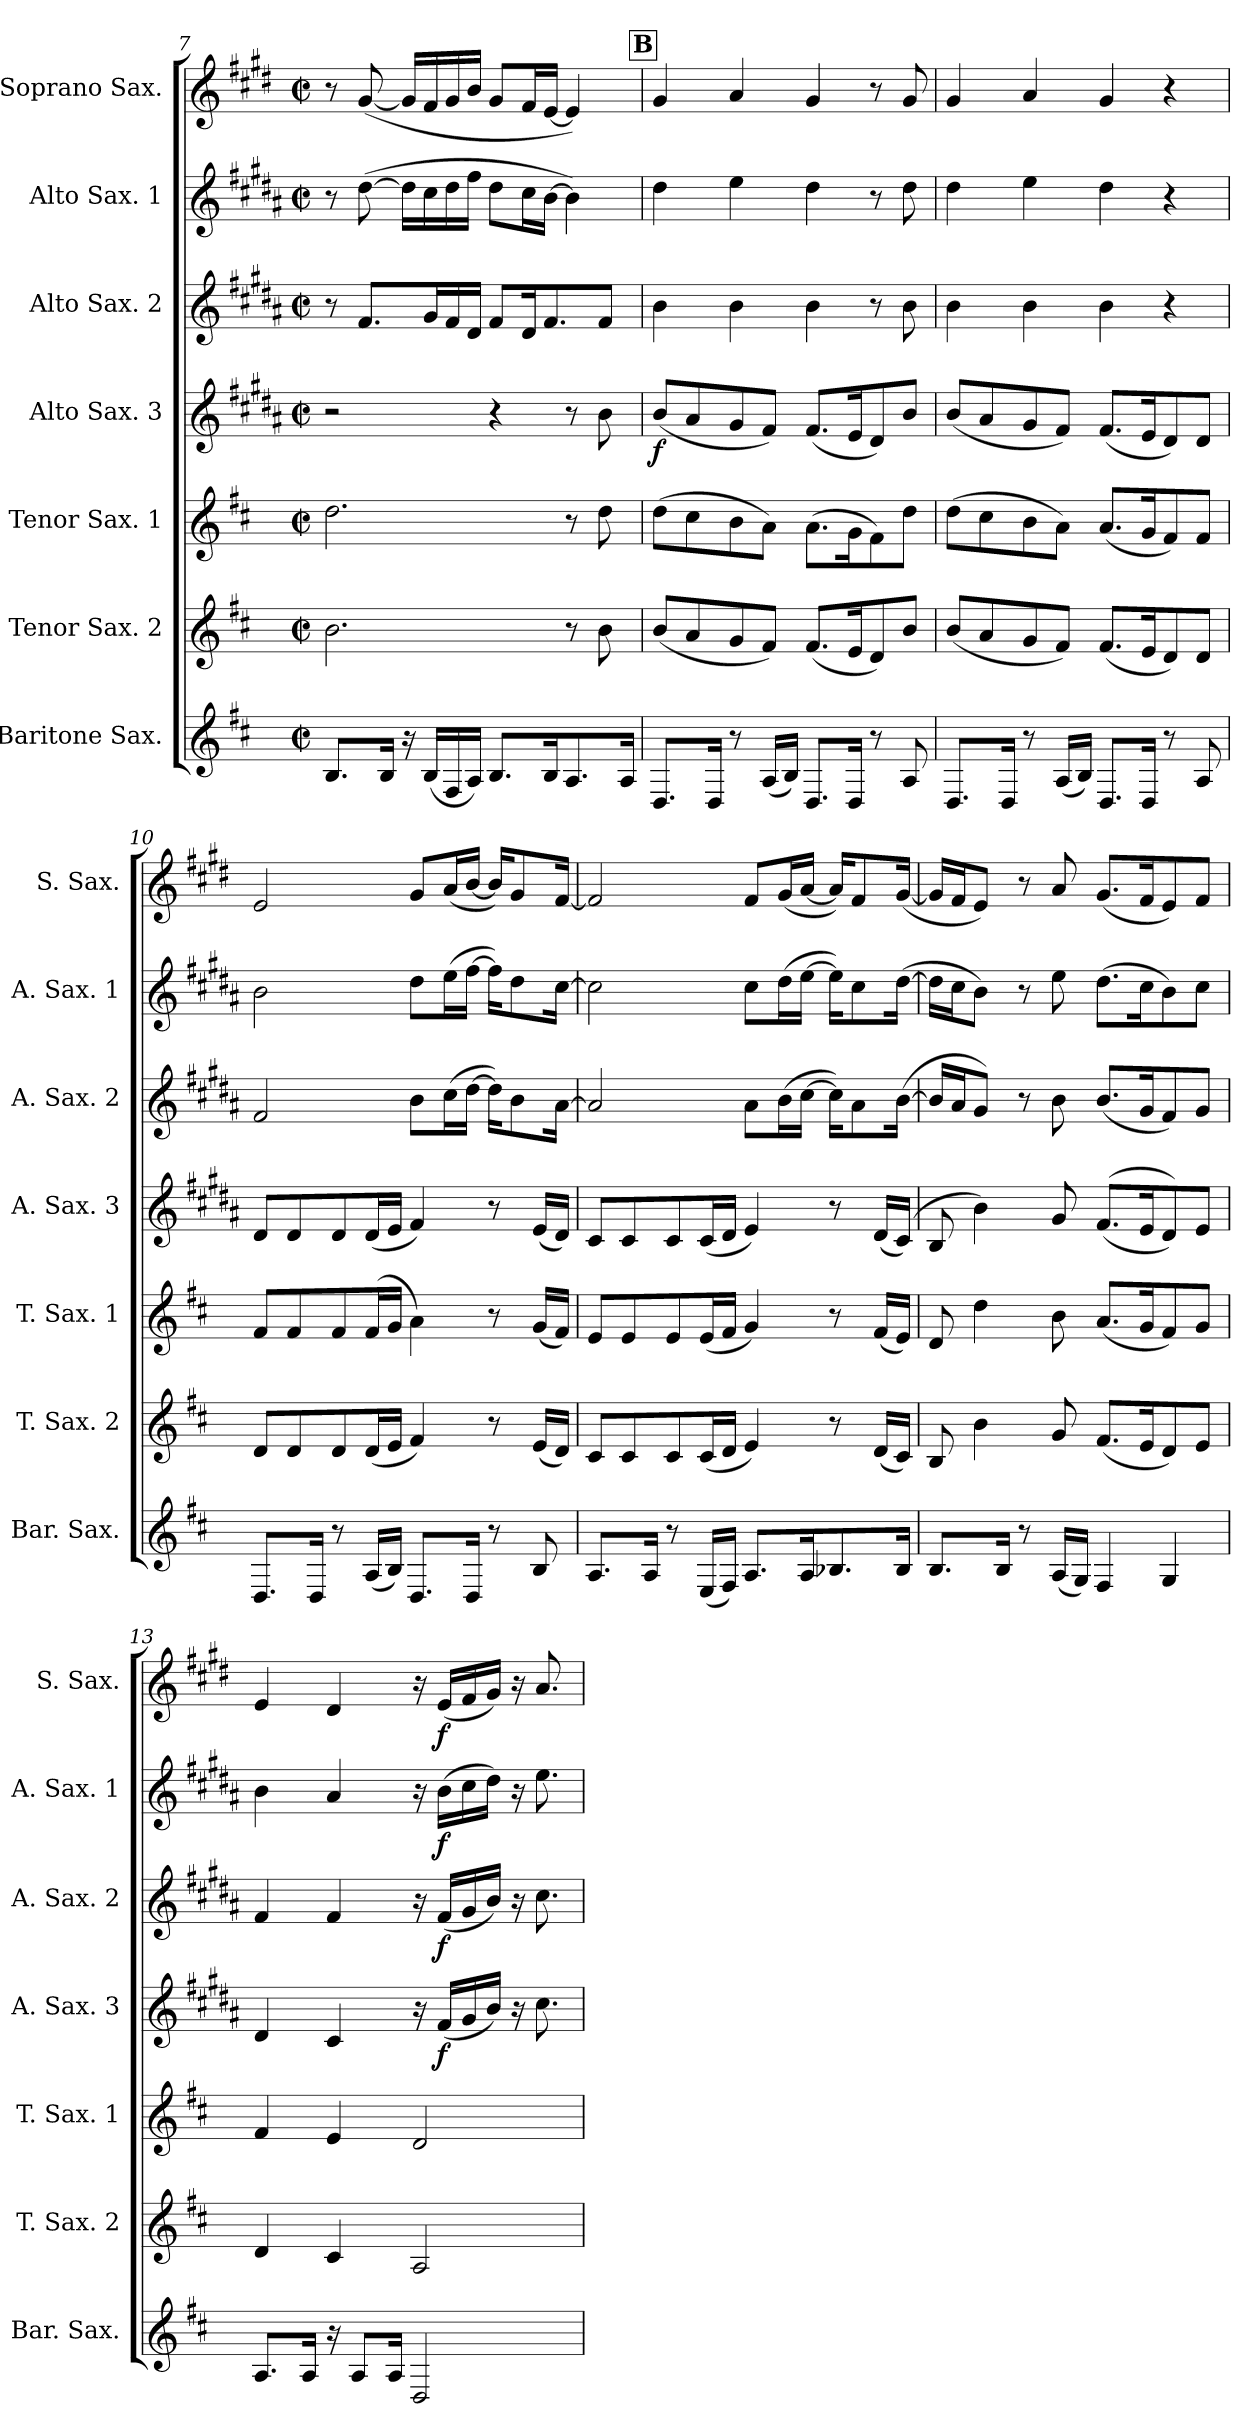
**kern	**kern	**kern	**kern	**dynam	**kern	**dynam	**kern	**dynam	**kern	**dynam
*part7	*part6	*part5	*part4	*part4	*part3	*part3	*part2	*part2	*part1	*part1
*staff7	*staff6	*staff5	*staff4	*staff4	*staff3	*staff3	*staff2	*staff2	*staff1	*staff1
*I"Baritone Sax.	*I"Tenor Sax. 2	*I"Tenor Sax. 1	*I"Alto Sax. 3	*	*I"Alto Sax. 2	*	*I"Alto Sax. 1	*	*I"Soprano Sax.	*
*I'Bar. Sax.	*I'T. Sax. 2	*I'T. Sax. 1	*I'A. Sax. 3	*	*I'A. Sax. 2	*	*I'A. Sax. 1	*	*I'S. Sax.	*
*clefG2	*clefG2	*clefG2	*clefG2	*	*clefG2	*	*clefG2	*	*clefG2	*
*ITrd12c21	*ITrd8c14	*ITrd8c14	*ITrd5c9	*	*ITrd5c9	*	*ITrd5c9	*	*ITrd1c2	*
*k[f#c#]	*k[f#c#]	*k[f#c#]	*k[f#c#]	*	*k[f#c#]	*	*k[f#c#]	*	*k[f#c#]	*
*M2/2	*M2/2	*M2/2	*M2/2	*	*M2/2	*	*M2/2	*	*M2/2	*
*met(c|)	*met(c|)	*met(c|)	*met(c|)	*	*met(c|)	*	*met(c|)	*	*met(c|)	*
=7	=7	=7	=7	=7	=7	=7	=7	=7	=7	=7
8.BB/L	2.B\	2.d\	2r	.	8r	.	8r	.	8r	.
.	.	.	.	.	8.A/L	.	([8f#\	.	([8f#/	.
16BB/Jk	.	.	.	.	.	.	.	.	.	.
16r	.	.	.	.	.	.	16f#\LL]	.	16f#/LL]	.
(16BB/LL	.	.	.	.	16B/L	.	16e\	.	16e/	.
16FF#/	.	.	.	.	16A/	.	16f#\	.	16f#/	.
16AA/JJ)	.	.	.	.	16F#/JJ	.	16a\JJ	.	16a/JJ	.
8.BB/L	.	.	4r	.	8A/L	.	8f#\L	.	8f#/L	.
.	.	.	.	.	16F#/K	.	16e\L	.	16e/L	.
16BB/K	.	.	.	.	8.A/	.	[16d\JJ	.	[16d/JJ	.
8.AA/	8r	8r	8r	.	.	.	4d\])	.	4d/])	.
.	8B\	8d\	8d\	.	8A/J	.	.	.	.	.
16AA/Jk	.	.	.	.	.	.	.	.	.	.
!!LO:REH:place=s1:a:B:fs=14:t=B
=8	=8	=8	=8	=8	=8	=8	=8	=8	=8	=8
!	!	!	!	!LO:DY:b	!	!	!	!	!	!
8.DD/L	(8B/L	(8d\L	(8d/L	f	4d\	.	4f#\	.	4f#/	.
.	8A/	8c#\	8c#/	.	.	.	.	.	.	.
16DD/Jk	.	.	.	.	.	.	.	.	.	.
8r	8G/	8B\	8B/	.	4d\	.	4g\	.	4g/	.
(16AA/LL	8F#/J)	8A\J)	8A/J)	.	.	.	.	.	.	.
16BB/JJ)	.	.	.	.	.	.	.	.	.	.
8.DD/L	(8.F#/L	(8.A\L	(8.A/L	.	4d\	.	4f#\	.	4f#/	.
16DD/Jk	16E/K	16G\K	16G/K	.	.	.	.	.	.	.
8r	8D/)	8F#\)	8F#/)	.	8r	.	8r	.	8r	.
8AA/	8B/J	8d\J	8d/J	.	8d\	.	8f#\	.	8f#/	.
!!LO:PB:g=z
=9	=9	=9	=9	=9	=9	=9	=9	=9	=9	=9
8.DD/L	(8B/L	(8d\L	(8d/L	.	4d\	.	4f#\	.	4f#/	.
.	8A/	8c#\	8c#/	.	.	.	.	.	.	.
16DD/Jk	.	.	.	.	.	.	.	.	.	.
8r	8G/	8B\	8B/	.	4d\	.	4g\	.	4g/	.
(16AA/LL	8F#/J)	8A\J)	8A/J)	.	.	.	.	.	.	.
16BB/JJ)	.	.	.	.	.	.	.	.	.	.
8.DD/L	(8.F#/L	(8.A/L	(8.A/L	.	4d\	.	4f#\	.	4f#/	.
16DD/Jk	16E/K	16G/K	16G/K	.	.	.	.	.	.	.
8r	8D/)	8F#/)	8F#/)	.	4r	.	4r	.	4r	.
8AA/	8D/J	8F#/J	8F#/J	.	.	.	.	.	.	.
=10	=10	=10	=10	=10	=10	=10	=10	=10	=10	=10
8.DD/L	8D/L	8F#/L	8F#/L	.	2A/	.	2d\	.	2d/	.
.	8D/	8F#/	8F#/	.	.	.	.	.	.	.
16DD/Jk	.	.	.	.	.	.	.	.	.	.
8r	8D/	8F#/	8F#/	.	.	.	.	.	.	.
(16AA/LL	(16D/L	(16F#/L	(16F#/L	.	.	.	.	.	.	.
16BB/JJ)	16E/JJ	16G/JJ	16G/JJ	.	.	.	.	.	.	.
8.DD/L	4F#/)	4A\)	4A/)	.	8d\L	.	8f#\L	.	8f#/L	.
.	.	.	.	.	(16e\L	.	(16g\L	.	(16g/L	.
16DD/Jk	.	.	.	.	[16f#\JJ	.	[16a\JJ	.	[16a/JJ	.
8r	8r	8r	8r	.	16f#\KL])	.	16a\KL])	.	16a/KL])	.
.	.	.	.	.	8d\	.	8f#\	.	8f#/	.
8BB/	(16E/LL	(16G/LL	(16G/LL	.	.	.	.	.	.	.
.	16D/JJ)	16F#/JJ)	16F#/JJ)	.	[16c#\Jk	.	[16e\Jk	.	[16e/Jk	.
=11	=11	=11	=11	=11	=11	=11	=11	=11	=11	=11
8.AA/L	8C#/L	8E/L	8E/L	.	2c#/]	.	2e\]	.	2e/]	.
.	8C#/	8E/	8E/	.	.	.	.	.	.	.
16AA/Jk	.	.	.	.	.	.	.	.	.	.
8r	8C#/	8E/	8E/	.	.	.	.	.	.	.
(16EE/LL	(16C#/L	(16E/L	(16E/L	.	.	.	.	.	.	.
16FF#/JJ)	16D/JJ	16F#/JJ	16F#/JJ	.	.	.	.	.	.	.
8.AA/L	4E/)	4G/)	4G/)	.	8c#\L	.	8e\L	.	8e/L	.
.	.	.	.	.	(16d\L	.	(16f#\L	.	(16f#/L	.
16AA/K	.	.	.	.	[16e\JJ	.	[16g\JJ	.	[16g/JJ	.
8.BB-X/	8r	8r	8r	.	16e\KL])	.	16g\KL])	.	16g/KL])	.
.	.	.	.	.	8c#\	.	8e\	.	8e/	.
.	(16D/LL	(16F#/LL	(16F#/LL	.	.	.	.	.	.	.
16BB-/Jk	16C#/JJ)	16E/JJ)	(16E/JJ)	.	([16d\Jk	.	([16f#\Jk	.	([16f#/Jk	.
=12	=12	=12	=12	=12	=12	=12	=12	=12	=12	=12
8.BB/L	8BB/	8D/	8D/	.	16d/LL]	.	16f#\LL]	.	16f#/LL]	.
.	.	.	.	.	16c#/J	.	16e\J	.	16e/J	.
.	4B\	4d\	4d\)	.	8B/J)	.	8d\J)	.	8d/J)	.
16BB/Jk	.	.	.	.	.	.	.	.	.	.
8r	.	.	.	.	8r	.	8r	.	8r	.
(16AA/LL	8G/	8B\	8B/	.	8d\	.	8g\	.	8g/	.
16GG/JJ)	.	.	.	.	.	.	.	.	.	.
4FF#/	(8.F#/L	(8.A/L	((8.A/L	.	(8.d/L	.	(8.f#\L	.	(8.f#/L	.
.	16E/K	16G/K	16G/K	.	16B/K	.	16e\K	.	16e/K	.
4GG/	8D/)	8F#/)	8F#/))	.	8A/)	.	8d\)	.	8d/)	.
.	8E/J	8G/J	8G/J	.	8B/J	.	8e\J	.	8e/J	.
!!LO:LB:g=z
=13	=13	=13	=13	=13	=13	=13	=13	=13	=13	=13
8.AA/L	4D/	4F#/	4F#/	.	4A/	.	4d\	.	4d/	.
16AA/Jk	.	.	.	.	.	.	.	.	.	.
16r	4C#/	4E/	4E/	.	4A/	.	4c#/	.	4c#/	.
8AA/L	.	.	.	.	.	.	.	.	.	.
16AA/Jk	.	.	.	.	.	.	.	.	.	.
2DD/	2AA/	2D/	16r	.	16r	.	16r	.	16r	.
!	!	!	!	!LO:DY:b	!	!LO:DY:b	!	!LO:DY:b	!	!LO:DY:b
.	.	.	(16A/LL	f	(16A/LL	f	(16d\LL	f	(16d/LL	f
.	.	.	16B/	.	16B/	.	16e\	.	16e/	.
.	.	.	16d/JJ)	.	16d/JJ)	.	16f#\JJ)	.	16f#/JJ)	.
.	.	.	16r	.	16r	.	16r	.	16r	.
.	.	.	8.e\	.	8.e\	.	8.g\	.	8.g/	.
=	=	=	=	=	=	=	=	=	=	=
*-	*-	*-	*-	*-	*-	*-	*-	*-	*-	*-
